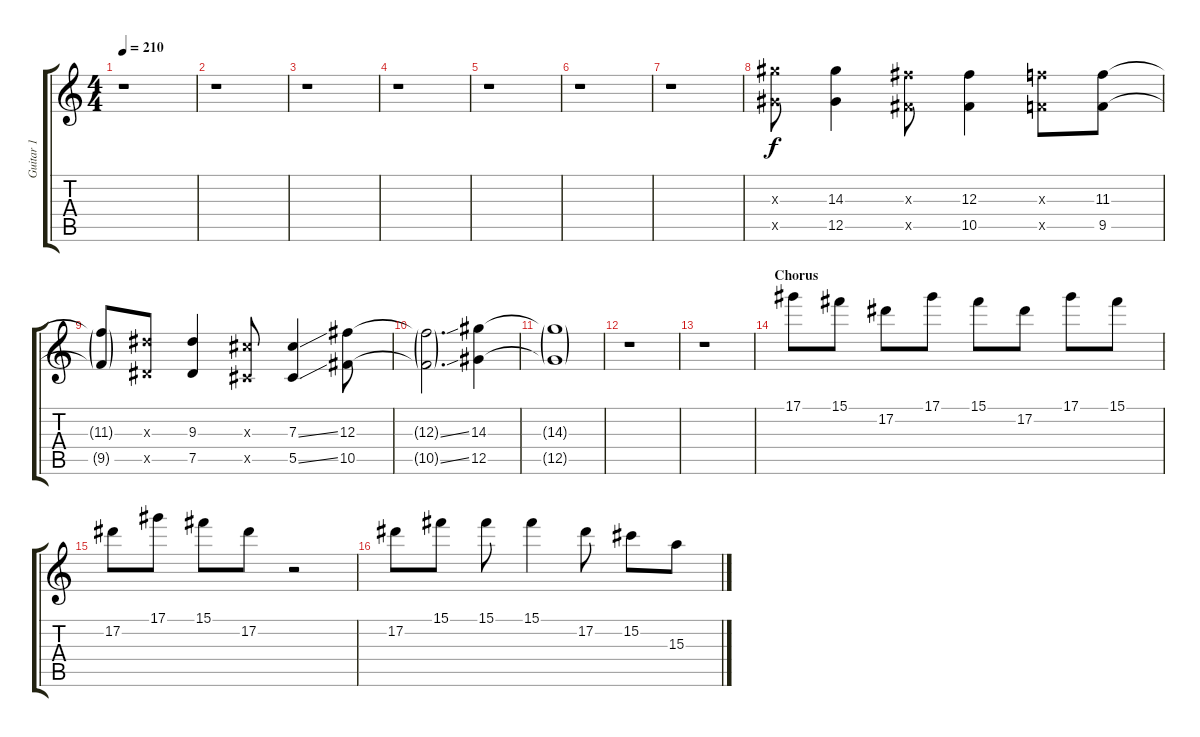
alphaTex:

\track ("Guitar 1" "Guitar 1") {instrument overdrivenguitar}
\staff {score tabs}
\tuning (Eb4 Bb3 Gb3 Db3 Ab2 Eb2) {hide}
\ts (4 4)
\tempo 210
\clef g2
\ks c
r.1{dy f} |
r.1 |
r.1 |
r.1 |
r.1 |
r.1 |
r.1 |
(14.3{x} 12.5{x}).8 (14.3 12.5).4 (12.3{x} 10.5{x}).8 (12.3 10.5).4 (11.3{x} 9.5{x}).8 (11.3 9.5).8 |
(11.3{g t} 9.5{g t}).8 (9.3{x} 7.5{x}).8 (9.3 7.5).4 (7.3{x} 5.5{x}).8 (7.3{ss} 5.5{ss}).4 (12.3 10.5).8 |
(12.3{ss g t} 10.5{ss g t}).2{d} (14.3 12.5).4 |
(14.3{g t} 12.5{g t}).1 |
r.1 |
r.1 |
\section ("" "Chorus")
17.1.8 15.1.8 17.2.8 17.1.8 15.1.8 17.2.8 17.1.8 15.1.8 |
17.2.8 17.1.8 15.1.8 17.2.8 r.2 |
17.2.8 15.1.8 15.1.8 15.1.4 17.2.8 15.2.8 15.3.8
